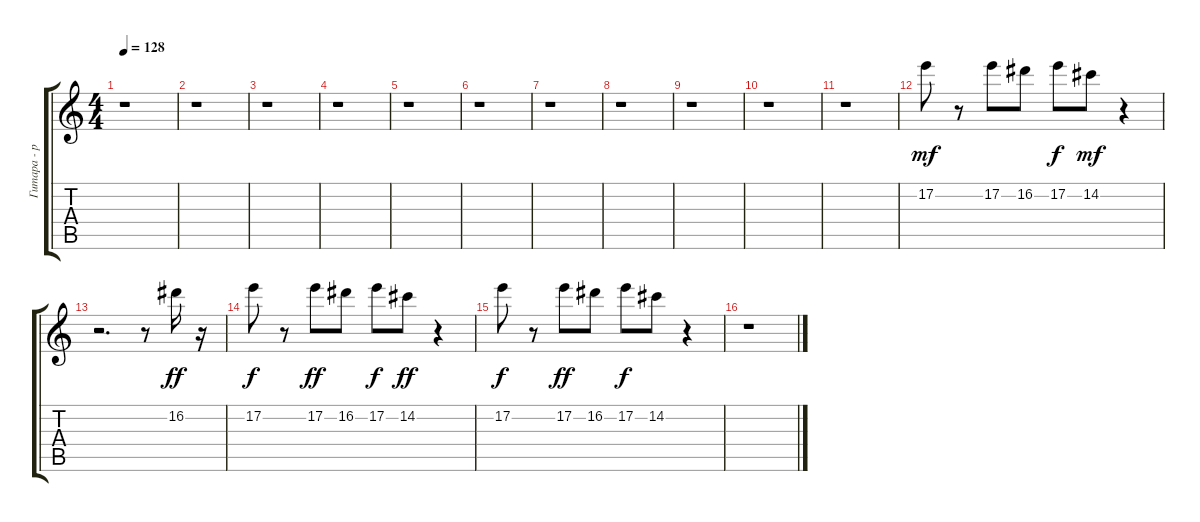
\track ("Гитара - ритм" "Гитара - р") {instrument overdrivenguitar}
\staff {score tabs}
\tuning (E4 B3 G3 D3 A2 E2) {hide}
\ts (4 4)
\tempo 128
\clef g2
\ks c
r.1{dy mf instrument overdrivenguitar} |
r.1 |
r.1 |
r.1 |
r.1 |
r.1 |
r.1 |
r.1 |
r.1 |
r.1 |
r.1 |
17.2.8{volume 12 balance 7 instrument distortionguitar} r.8 17.2.8 16.2.8 17.2.8{dy f} 14.2.8{dy mf} r.4 |
r.2{d} r.8 16.2.16{dy ff} r.16 |
17.2.8{dy f} r.8 17.2.8{dy ff} 16.2.8 17.2.8{dy f} 14.2.8{dy ff} r.4 |
17.2.8{dy f} r.8 17.2.8{dy ff} 16.2.8 17.2.8{dy f} 14.2.8 r.4 |
r.1
